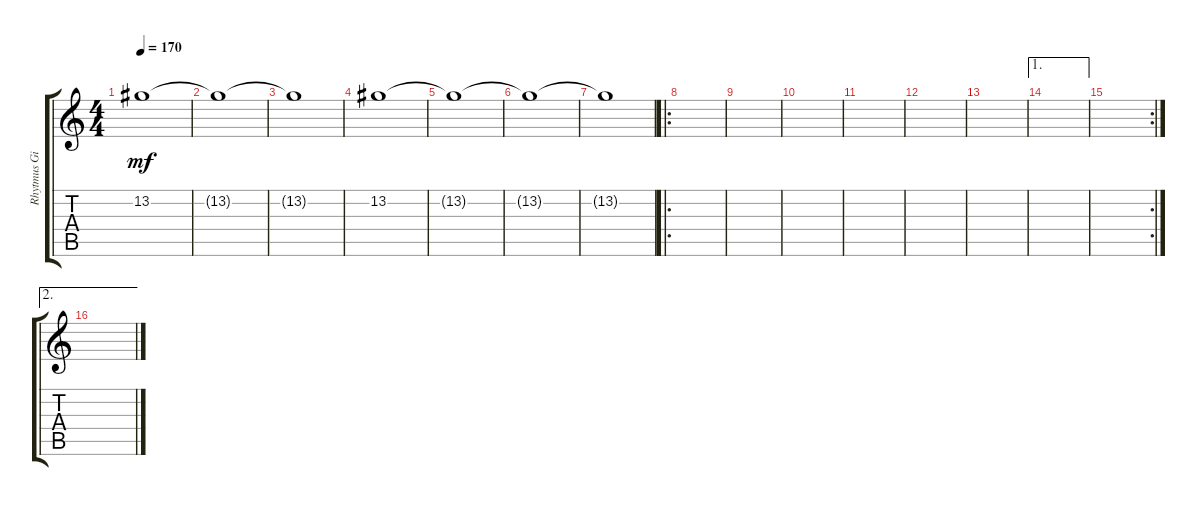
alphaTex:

\track ("Rhytmus Gitarre 2" "Rhytmus Gi") {instrument distortionguitar}
\staff {score tabs}
\tuning (C4 G3 Eb3 Bb2 F2 C2) {hide}
\ts (4 4)
\tempo 170
\clef g2
\ks c
13.2{t}.1{dy mf} |
13.2{t}.1 |
13.2{t}.1 |
13.2.1 |
13.2{t}.1 |
13.2{t}.1 |
13.2{t}.1 |
\ro
|
|
|
|
|
|
\ae 1
|
\rc 2
|
\ae 2
